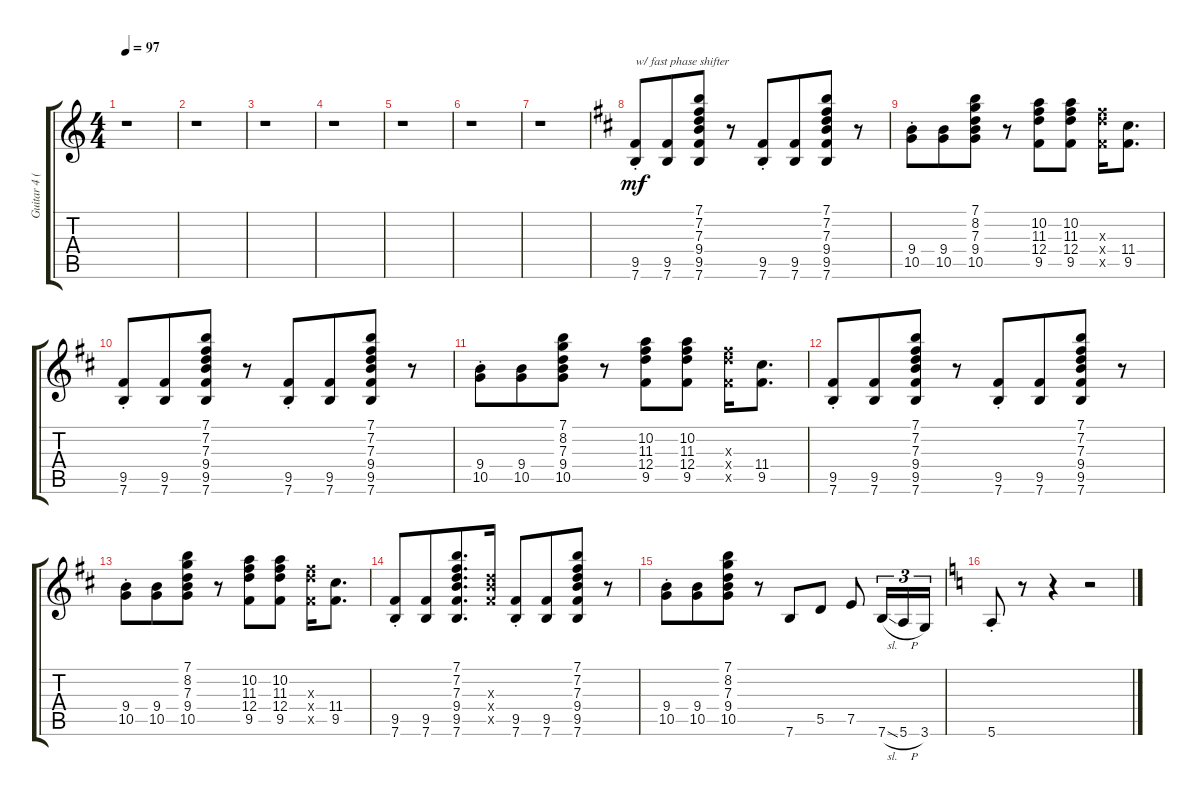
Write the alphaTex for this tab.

\track ("Guitar 4 (slight dist.)" "Guitar 4 (") {instrument distortionguitar}
\staff {score tabs}
\tuning (E4 B3 G3 D3 A2 E2) {hide}
\ts (4 4)
\tempo 97
\clef g2
\ks aminor
r.1{dy mf} |
r.1 |
r.1 |
r.1 |
r.1 |
r.1 |
r.1 |
\ks bminor
(9.5{st} 7.6{st}).8{txt "w/ fast phase shifter" beam Up} (9.5 7.6).8{beam Up beam merge} (7.1 7.2 7.3 9.4 9.5 7.6).8{beam Up} r.8 (9.5{st} 7.6{st}).8{beam Up} (9.5 7.6).8{beam Up beam merge} (7.1 7.2 7.3 9.4 9.5 7.6).8{beam Up} r.8 |
(9.4{st} 10.5{st}).8 (9.4 10.5).8{beam merge} (7.1 8.2 7.3 9.4 10.5).8 r.8 (10.2 11.3 12.4 9.5).8 (10.2 11.3 12.4 9.5).8 (11.3{x} 12.4{x} 9.5{x}).16 (11.4 9.5).8{d} |
(9.5{st} 7.6{st}).8{beam Up} (9.5 7.6).8{beam Up beam merge} (7.1 7.2 7.3 9.4 9.5 7.6).8{beam Up} r.8 (9.5{st} 7.6{st}).8{beam Up} (9.5 7.6).8{beam Up beam merge} (7.1 7.2 7.3 9.4 9.5 7.6).8{beam Up} r.8 |
(9.4{st} 10.5{st}).8 (9.4 10.5).8{beam merge} (7.1 8.2 7.3 9.4 10.5).8 r.8 (10.2 11.3 12.4 9.5).8 (10.2 11.3 12.4 9.5).8 (11.3{x} 12.4{x} 9.5{x}).16 (11.4 9.5).8{d} |
(9.5{st} 7.6{st}).8{beam Up} (9.5 7.6).8{beam Up beam merge} (7.1 7.2 7.3 9.4 9.5 7.6).8{beam Up} r.8 (9.5{st} 7.6{st}).8{beam Up} (9.5 7.6).8{beam Up beam merge} (7.1 7.2 7.3 9.4 9.5 7.6).8{beam Up} r.8 |
(9.4{st} 10.5{st}).8 (9.4 10.5).8{beam merge} (7.1 8.2 7.3 9.4 10.5).8 r.8 (10.2 11.3 12.4 9.5).8 (10.2 11.3 12.4 9.5).8 (11.3{x} 12.4{x} 9.5{x}).16 (11.4 9.5).8{d} |
(9.5{st} 7.6{st}).8{beam Up} (9.5 7.6).8{beam Up beam merge} (7.1 7.2 7.3 9.4 9.5 7.6).8{d beam Up} (7.3{x} 9.4{x} 9.5{x}).16 (9.5{st} 7.6{st}).8{beam Up} (9.5 7.6).8{beam Up beam merge} (7.1 7.2 7.3 9.4 9.5 7.6).8{beam Up} r.8 |
(9.4{st} 10.5{st}).8 (9.4 10.5).8{beam merge} (7.1 8.2 7.3 9.4 10.5).8 r.8 7.6.8 5.5.8 7.5.8 7.6{sl}.16{tu (3 2)} 5.6{h}.16{tu (3 2)} 3.6.16{tu (3 2)} |
\ks aminor
5.6{st}.8 r.8 r.4 r.2
